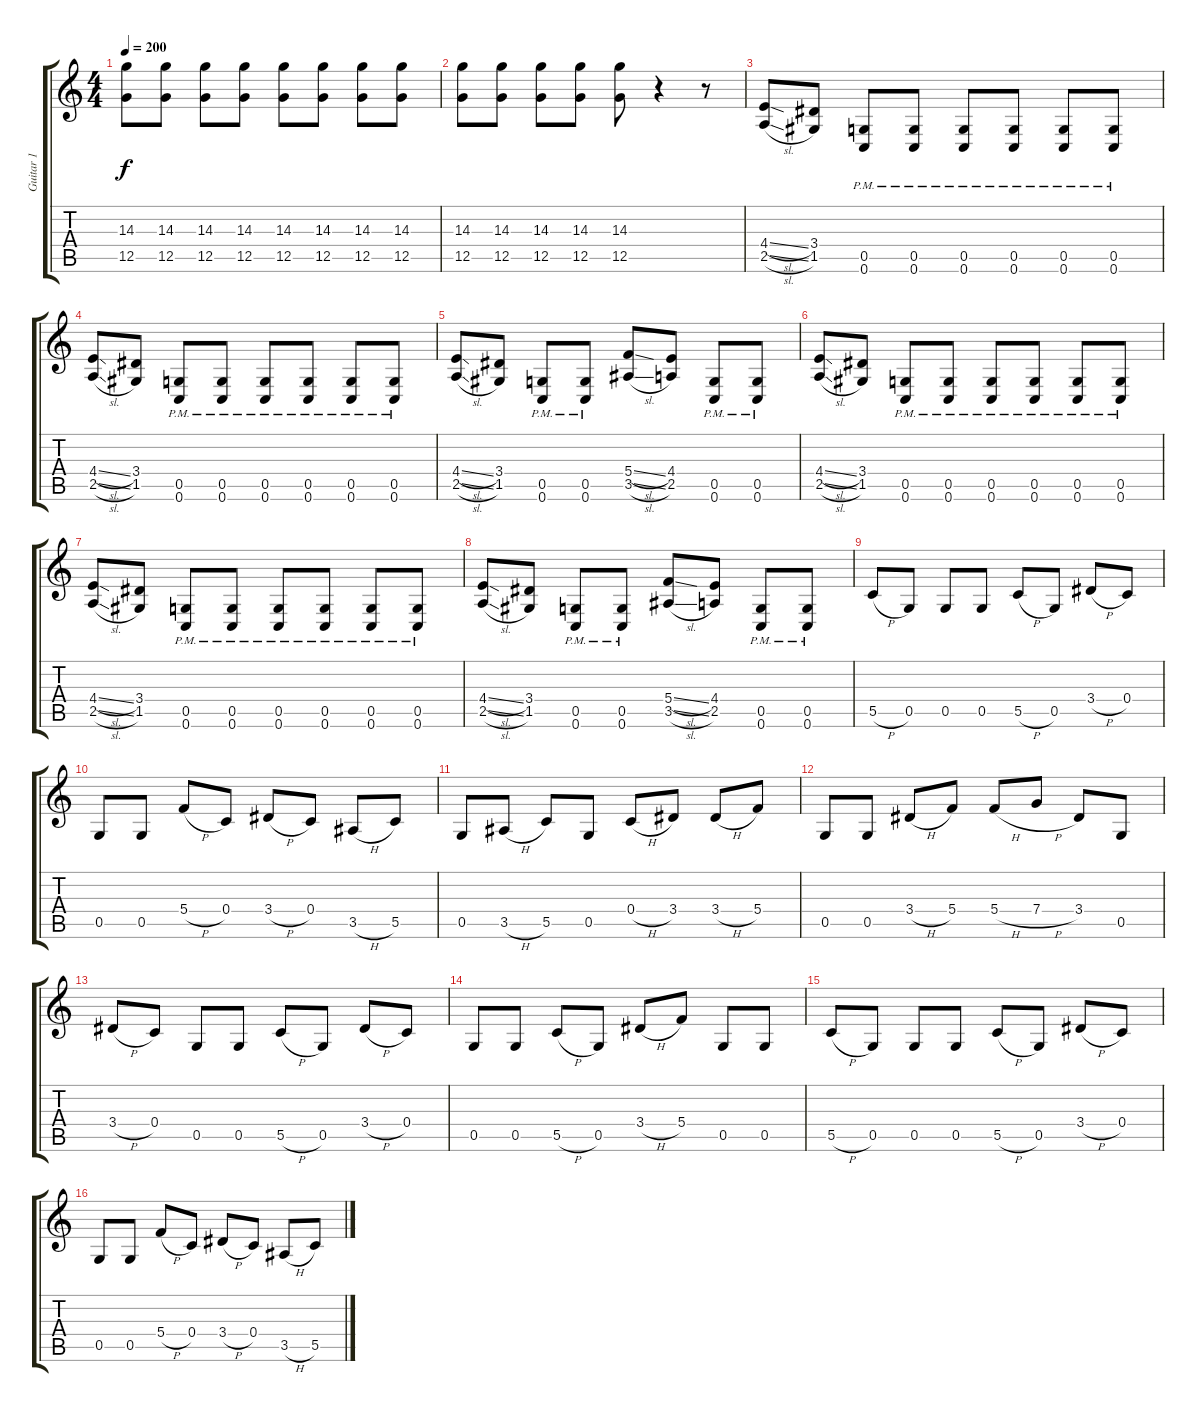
\track ("Guitar 1" "Guitar 1") {instrument distortionguitar}
\staff {score tabs}
\tuning (D4 A3 F3 C3 G2 C2) {hide}
\ts (4 4)
\tempo 200
\clef g2
\ks c
(14.3 12.5).8{dy f} (14.3 12.5).8 (14.3 12.5).8 (14.3 12.5).8 (14.3 12.5).8 (14.3 12.5).8 (14.3 12.5).8 (14.3 12.5).8 |
(14.3 12.5).8 (14.3 12.5).8 (14.3 12.5).8 (14.3 12.5).8 (14.3 12.5).8 r.4 r.8 |
(4.4{sl} 2.5{sl}).8 (3.4 1.5).8 (0.5{pm} 0.6).8 (0.5{pm} 0.6).8 (0.5{pm} 0.6).8 (0.5{pm} 0.6).8 (0.5{pm} 0.6).8 (0.5{pm} 0.6).8 |
(4.4{sl} 2.5{sl}).8 (3.4 1.5).8 (0.5{pm} 0.6).8 (0.5{pm} 0.6).8 (0.5{pm} 0.6).8 (0.5{pm} 0.6).8 (0.5{pm} 0.6).8 (0.5{pm} 0.6).8 |
(4.4{sl} 2.5{sl}).8 (3.4 1.5).8 (0.5{pm} 0.6).8 (0.5{pm} 0.6).8 (5.4{sl} 3.5{sl}).8 (4.4 2.5).8 (0.5{pm} 0.6).8 (0.5{pm} 0.6).8 |
(4.4{sl} 2.5{sl}).8 (3.4 1.5).8 (0.5{pm} 0.6).8 (0.5{pm} 0.6).8 (0.5{pm} 0.6).8 (0.5{pm} 0.6).8 (0.5{pm} 0.6).8 (0.5{pm} 0.6).8 |
(4.4{sl} 2.5{sl}).8 (3.4 1.5).8 (0.5{pm} 0.6).8 (0.5{pm} 0.6).8 (0.5{pm} 0.6).8 (0.5{pm} 0.6).8 (0.5{pm} 0.6).8 (0.5{pm} 0.6).8 |
(4.4{sl} 2.5{sl}).8 (3.4 1.5).8 (0.5{pm} 0.6).8 (0.5{pm} 0.6).8 (5.4{sl} 3.5{sl}).8 (4.4 2.5).8 (0.5{pm} 0.6).8 (0.5{pm} 0.6).8 |
5.5{h}.8{volume 11} 0.5.8 0.5.8 0.5.8 5.5{h}.8 0.5.8 3.4{h}.8 0.4.8 |
0.5.8 0.5.8 5.4{h}.8 0.4.8 3.4{h}.8 0.4.8 3.5{h}.8 5.5.8 |
0.5.8 3.5{h}.8 5.5.8 0.5.8 0.4{h}.8 3.4.8 3.4{h}.8 5.4.8 |
0.5.8 0.5.8 3.4{h}.8 5.4.8 5.4{h}.8 7.4{h}.8 3.4.8 0.5.8 |
3.4{h}.8 0.4.8 0.5.8 0.5.8 5.5{h}.8 0.5.8 3.4{h}.8 0.4.8 |
0.5.8 0.5.8 5.5{h}.8 0.5.8 3.4{h}.8 5.4.8 0.5.8 0.5.8 |
5.5{h}.8 0.5.8 0.5.8 0.5.8 5.5{h}.8 0.5.8 3.4{h}.8 0.4.8 |
0.5.8 0.5.8 5.4{h}.8 0.4.8 3.4{h}.8 0.4.8 3.5{h}.8 5.5.8
